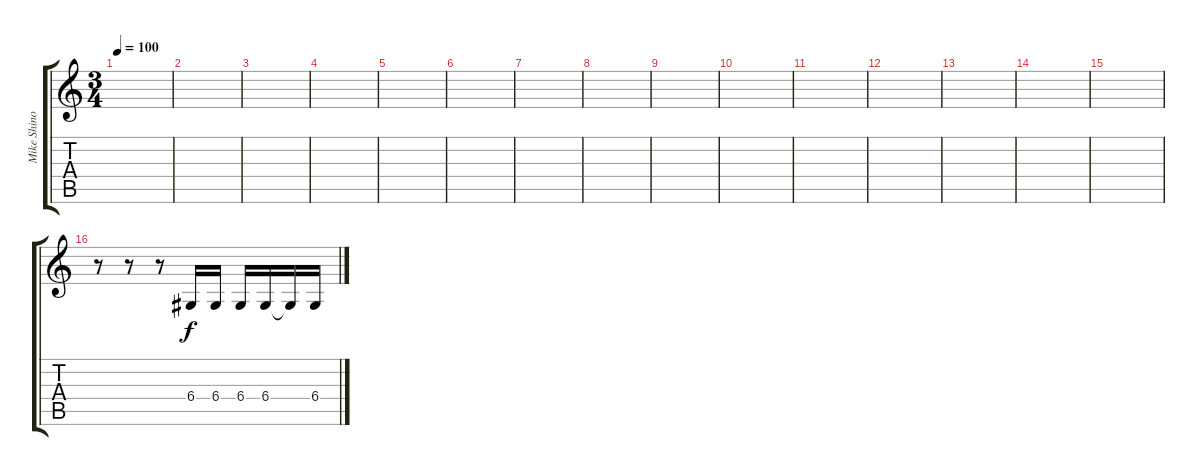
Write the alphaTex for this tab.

\track ("Mike Shinoda (Vocals)" "Mike Shino") {instrument harmonica}
\staff {score tabs}
\tuning (E4 B3 G3 D3 A2 E2) {hide}
\ts (3 4)
\tempo 100
\clef g2
\ks c
|
|
|
|
|
|
|
|
|
|
|
|
|
|
|
r.8 r.8 r.8 6.4.16 6.4.16 6.4.16 6.4.16 6.4{t}.16 6.4.16
